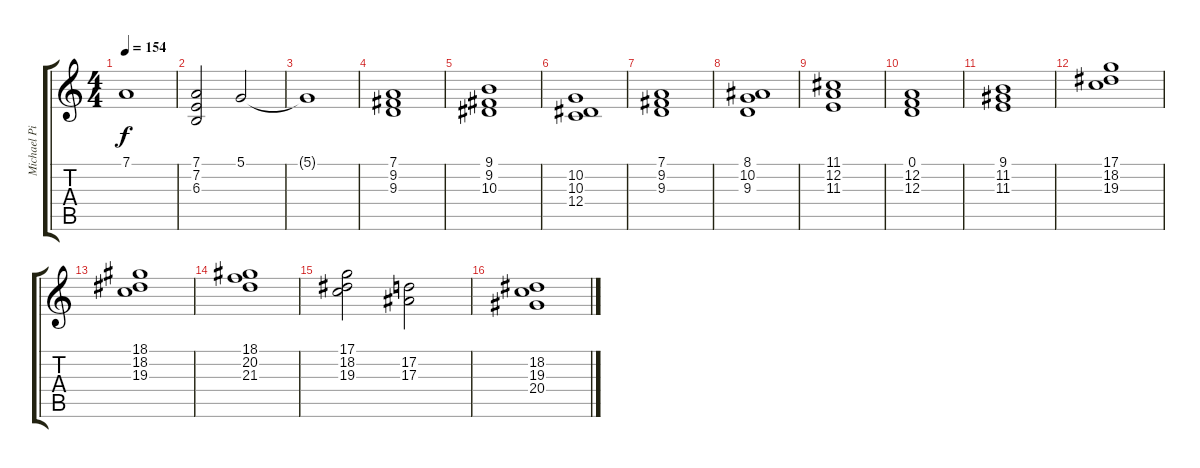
\track ("Michael Pinnella" "Michael Pi") {instrument churchorgan}
\staff {score tabs}
\tuning (D4 A3 F3 C3 G2 D2) {hide}
\ts (4 4)
\tempo 154
\clef g2
\ks c
7.1{t}.1{dy f} |
(7.1 7.2 6.3).2 5.1.2 |
5.1{t}.1 |
(7.1 9.2 9.3).1 |
(9.1 9.2 10.3).1 |
(10.2 10.3 12.4).1 |
(7.1 9.2 9.3).1 |
(8.1 10.2 9.3).1 |
(11.1 12.2 11.3).1 |
(0.1 12.2 12.3).1 |
(9.1 11.2 11.3).1 |
(17.1 18.2 19.3).1{volume 11} |
(18.1 18.2 19.3).1 |
(18.1 20.2 21.3).1 |
(17.1 18.2 19.3).2 (17.2 17.3).2 |
(18.2 19.3 20.4).1
